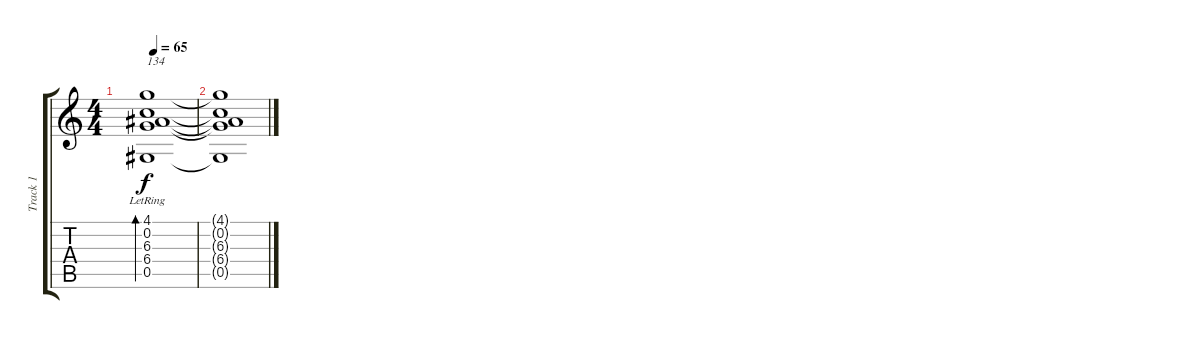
\track ("Track 1" "Track 1") {instrument acousticguitarsteel}
\staff {score tabs}
\tuning (Eb4 Bb3 Gb3 Db3 Ab2 Eb2) {hide}
\ts (4 4)
\tempo 65
\clef g2
\ks c
(4.1{lr} 0.2 6.3 6.4 0.5{lr}).1{bd 480 txt "134" dy f} |
(4.1{t} 0.2{t} 6.3{t} 6.4{t} 0.5{t}).1
